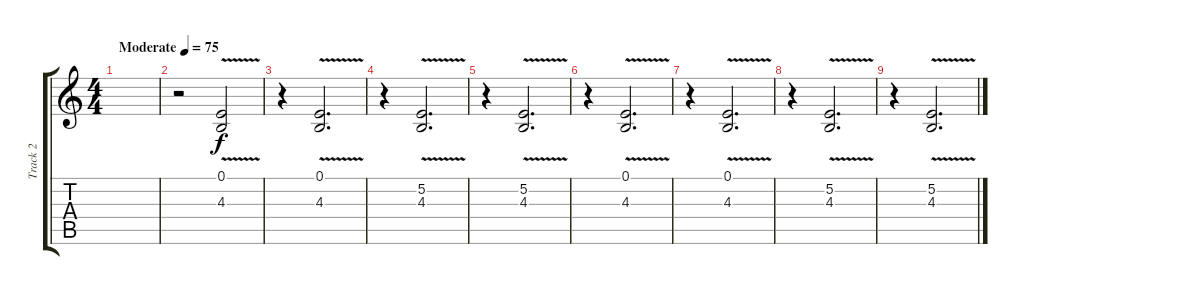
\track ("Track 2" "Track 2") {instrument glockenspiel}
\staff {score tabs}
\tuning (E4 B3 G3 D3 A2 E2) {hide}
\ts (4 4)
\tempo (75 "Moderate")
\clef g2
\ks c
|
r.2 (0.1 4.3{v}).2 |
r.4 (0.1 4.3{v}).2{d} |
r.4 (5.2 4.3{v}).2{d} |
r.4 (5.2 4.3{v}).2{d} |
r.4 (0.1 4.3{v}).2{d} |
r.4 (0.1 4.3{v}).2{d} |
r.4 (5.2 4.3{v}).2{d} |
r.4 (5.2 4.3{v}).2{d}
